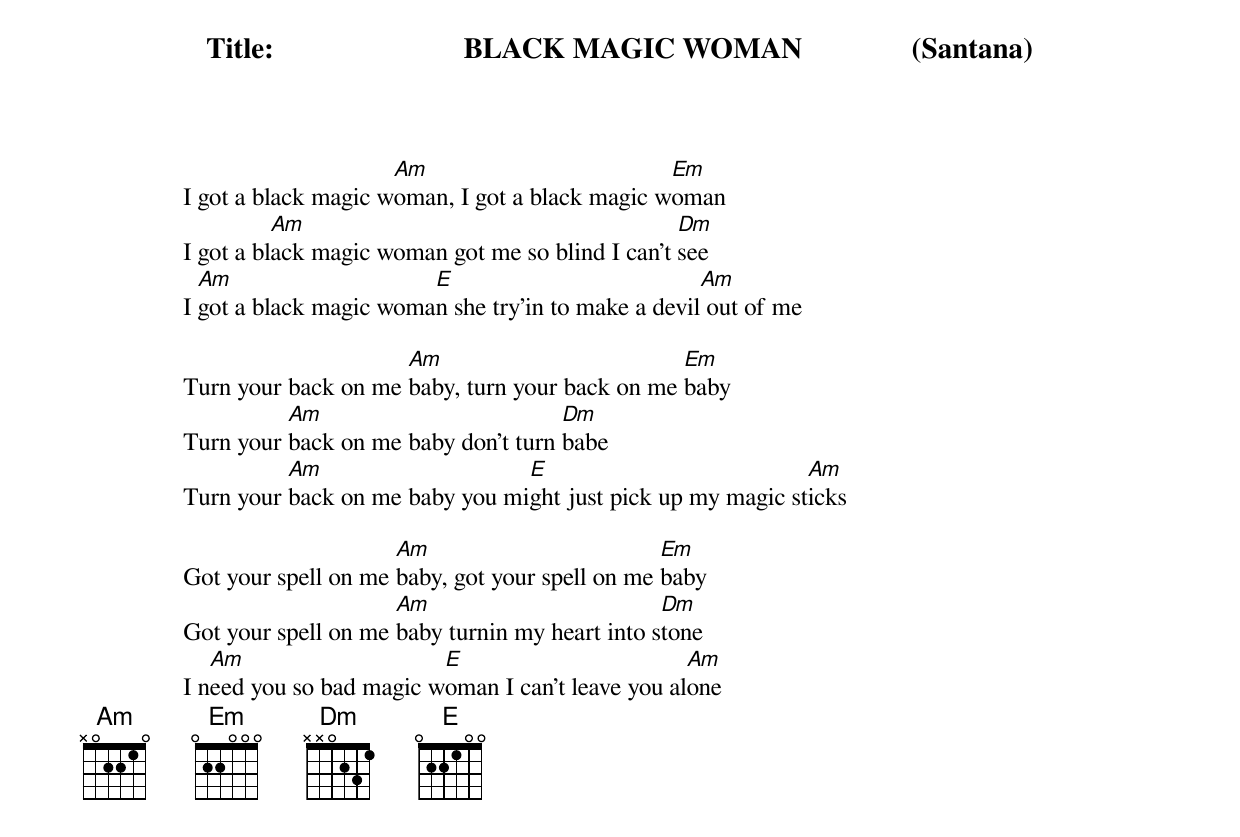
Title:				BLACK MAGIC WOMAN		(Santana)


		                     Am                         Em
		I got a black magic woman, I got a black magic woman
			  Am                                      Dm
		I got a black magic woman got me so blind I can't see
	          Am                    E                           Am
		I got a black magic woman she try'in to make a devil out of me

		                     Am                         Em
		Turn your back on me baby, turn your back on me baby
			  Am                         Dm
		Turn your back on me baby don't turn babe
		          Am                    E                           Am
		Turn your back on me baby you might just pick up my magic sticks

		                     Am                         Em
		Got your spell on me baby, got your spell on me baby
			             Am                         Dm
		Got your spell on me baby turnin my heart into stone
		   Am                    E                        Am
		I need you so bad magic woman I can't leave you alone
